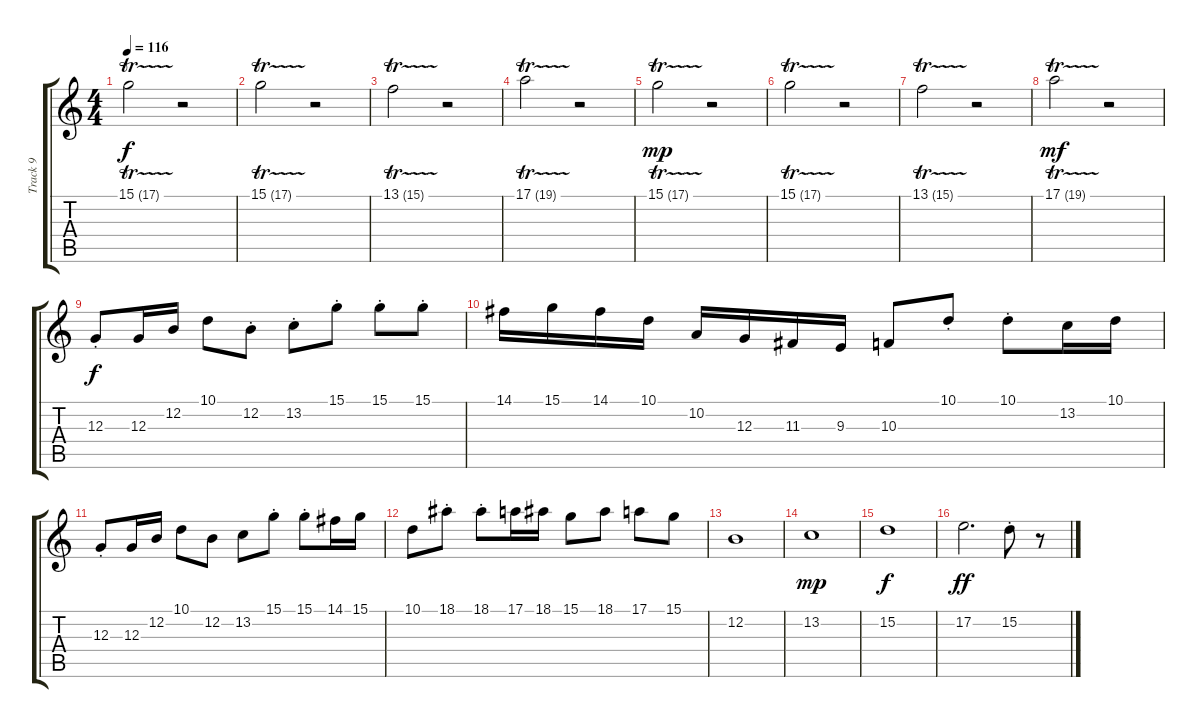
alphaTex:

\track ("Track 9" "Track 9") {instrument piccolo}
\staff {score tabs}
\tuning (E4 B3 G3 D3 A2 E2) {hide}
\ts (4 4)
\tempo 116
\clef g2
\ks c
15.1{tr (17 32)}.2{dy f} r.2 |
15.1{tr (17 32)}.2 r.2 |
13.1{tr (15 32)}.2 r.2 |
17.1{tr (19 32)}.2 r.2 |
15.1{tr (17 32)}.2{dy mp} r.2 |
15.1{tr (17 32)}.2 r.2 |
13.1{tr (15 32)}.2 r.2 |
17.1{tr (19 32)}.2{dy mf} r.2 |
12.3{st}.8{dy f} 12.3.16 12.2.16 10.1.8 12.2{st}.8 13.2{st}.8 15.1{st}.8 15.1{st}.8 15.1{st}.8 |
14.1.16 15.1.16 14.1.16 10.1.16 10.2.16 12.3.16 11.3.16 9.3.16 10.3.8 10.1{st}.8 10.1{st}.8 13.2.16 10.1.16 |
12.3{st}.8 12.3.16 12.2.16 10.1.8 12.2.8 13.2.8 15.1{st}.8 15.1{st}.8 14.1.16 15.1.16 |
10.1.8 18.1{st}.8 18.1{st}.8 17.1.16 18.1.16 15.1.8 18.1.8 17.1.8 15.1.8 |
12.2.1 |
13.2.1{dy mp} |
15.2.1{dy f} |
17.2.2{d dy ff} 15.2{st}.8 r.8
